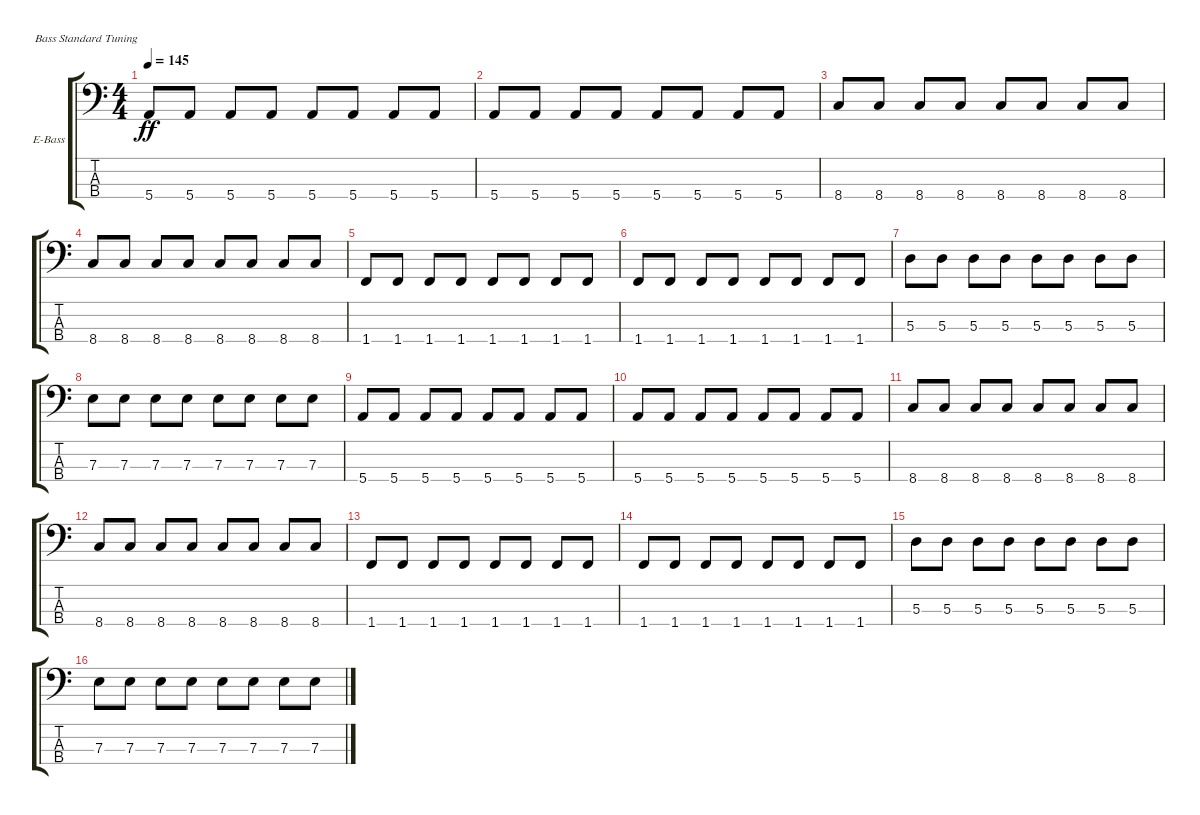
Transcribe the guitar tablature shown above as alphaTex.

\defaultSystemsLayout 4
\bracketExtendMode groupsimilarinstruments
\firstSystemTrackNameOrientation horizontal
\otherSystemsTrackNameOrientation horizontal
\track ("Electric Bass" "E-Bass") {instrument electricbassfinger}
\staff {score tabs}
\tuning (G2 D2 A1 E1)
\ts (4 4)
\tempo 145
\clef f4
\scale
0.333333
\ks c
5.4.8{dy ff} 5.4.8 5.4.8 5.4.8 5.4.8 5.4.8 5.4.8 5.4.8 |
\scale
0.333333 5.4.8 5.4.8 5.4.8 5.4.8 5.4.8 5.4.8 5.4.8 5.4.8 |
\scale
0.333333 8.4.8 8.4.8 8.4.8 8.4.8 8.4.8 8.4.8 8.4.8 8.4.8 |
\scale
0.333333 8.4.8 8.4.8 8.4.8 8.4.8 8.4.8 8.4.8 8.4.8 8.4.8 |
\scale
0.333333 1.4.8 1.4.8 1.4.8 1.4.8 1.4.8 1.4.8 1.4.8 1.4.8 |
\scale
0.333333 1.4.8 1.4.8 1.4.8 1.4.8 1.4.8 1.4.8 1.4.8 1.4.8 |
\scale
0.333333 5.3.8 5.3.8 5.3.8 5.3.8 5.3.8 5.3.8 5.3.8 5.3.8 |
\scale
0.333333 7.3.8 7.3.8 7.3.8 7.3.8 7.3.8 7.3.8 7.3.8 7.3.8 |
\scale
0.333333 5.4.8 5.4.8 5.4.8 5.4.8 5.4.8 5.4.8 5.4.8 5.4.8 |
\scale
0.333333 5.4.8 5.4.8 5.4.8 5.4.8 5.4.8 5.4.8 5.4.8 5.4.8 |
\scale
0.333333 8.4.8 8.4.8 8.4.8 8.4.8 8.4.8 8.4.8 8.4.8 8.4.8 |
\scale
0.333333 8.4.8 8.4.8 8.4.8 8.4.8 8.4.8 8.4.8 8.4.8 8.4.8 |
\scale
0.333333 1.4.8 1.4.8 1.4.8 1.4.8 1.4.8 1.4.8 1.4.8 1.4.8 |
\scale
0.333333 1.4.8 1.4.8 1.4.8 1.4.8 1.4.8 1.4.8 1.4.8 1.4.8 |
\scale
0.333333 5.3.8 5.3.8 5.3.8 5.3.8 5.3.8 5.3.8 5.3.8 5.3.8 |
\scale
0.333333 7.3.8 7.3.8 7.3.8 7.3.8 7.3.8 7.3.8 7.3.8 7.3.8
